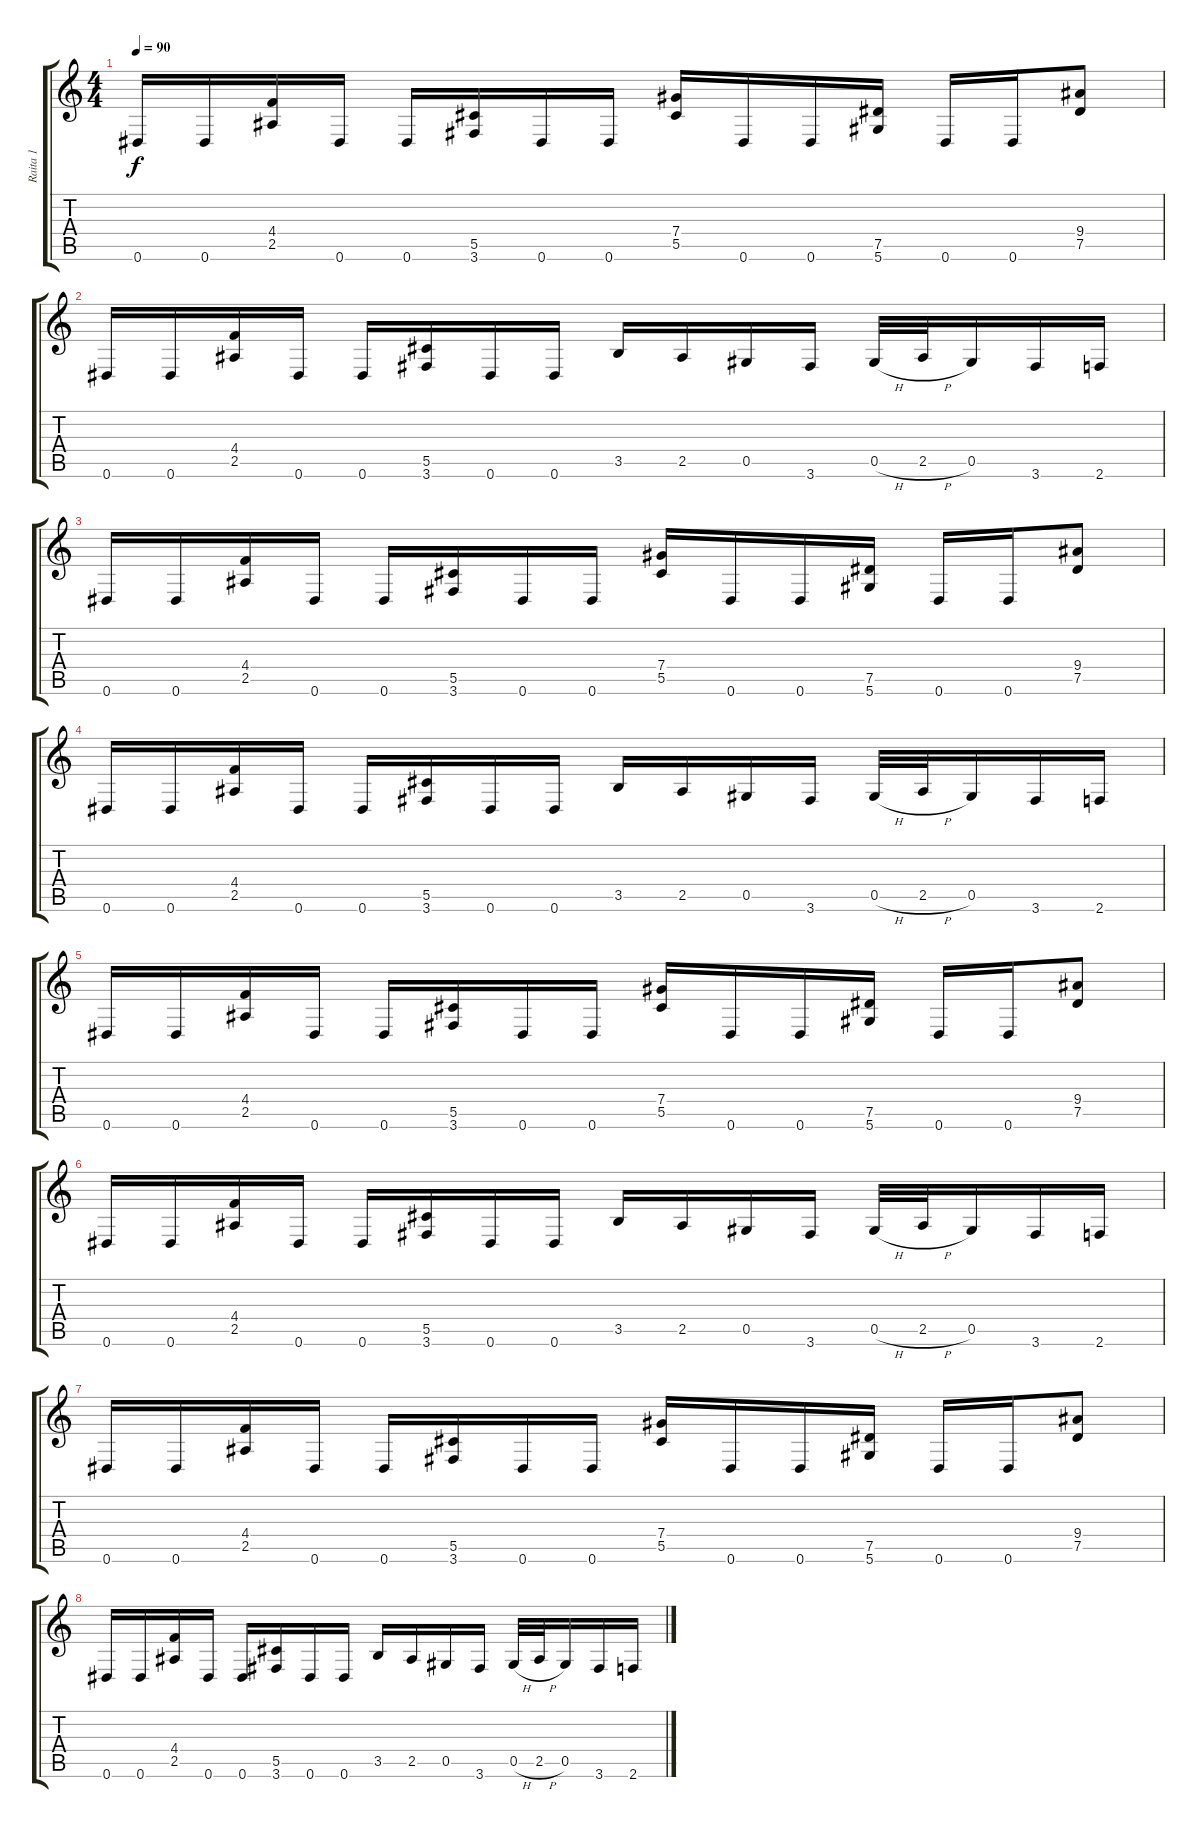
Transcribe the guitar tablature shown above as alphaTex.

\track ("Raita 1" "Raita 1") {instrument overdrivenguitar}
\staff {score tabs}
\tuning (Eb4 Bb3 Gb3 Db3 Ab2 Eb2) {hide}
\ts (4 4)
\tempo 90
\clef g2
\ks c
0.6.16{dy f instrument overdrivenguitar} 0.6.16 (4.4 2.5).16 0.6.16 0.6.16 (5.5 3.6).16 0.6.16 0.6.16 (7.4 5.5).16 0.6.16 0.6.16 (7.5 5.6).16 0.6.16 0.6.16 (9.4 7.5).8 |
0.6.16 0.6.16 (4.4 2.5).16 0.6.16 0.6.16 (5.5 3.6).16 0.6.16 0.6.16 3.5.16 2.5.16 0.5.16 3.6.16 0.5{h}.32 2.5{h}.32 0.5.16 3.6.16 2.6.16 |
0.6.16 0.6.16 (4.4 2.5).16 0.6.16 0.6.16 (5.5 3.6).16 0.6.16 0.6.16 (7.4 5.5).16 0.6.16 0.6.16 (7.5 5.6).16 0.6.16 0.6.16 (9.4 7.5).8 |
0.6.16 0.6.16 (4.4 2.5).16 0.6.16 0.6.16 (5.5 3.6).16 0.6.16 0.6.16 3.5.16 2.5.16 0.5.16 3.6.16 0.5{h}.32 2.5{h}.32 0.5.16 3.6.16 2.6.16 |
0.6.16 0.6.16 (4.4 2.5).16 0.6.16 0.6.16 (5.5 3.6).16 0.6.16 0.6.16 (7.4 5.5).16 0.6.16 0.6.16 (7.5 5.6).16 0.6.16 0.6.16 (9.4 7.5).8 |
0.6.16 0.6.16 (4.4 2.5).16 0.6.16 0.6.16 (5.5 3.6).16 0.6.16 0.6.16 3.5.16 2.5.16 0.5.16 3.6.16 0.5{h}.32 2.5{h}.32 0.5.16 3.6.16 2.6.16 |
0.6.16 0.6.16 (4.4 2.5).16 0.6.16 0.6.16 (5.5 3.6).16 0.6.16 0.6.16 (7.4 5.5).16 0.6.16 0.6.16 (7.5 5.6).16 0.6.16 0.6.16 (9.4 7.5).8 |
0.6.16 0.6.16 (4.4 2.5).16 0.6.16 0.6.16 (5.5 3.6).16 0.6.16 0.6.16 3.5.16 2.5.16 0.5.16 3.6.16 0.5{h}.32 2.5{h}.32 0.5.16 3.6.16 2.6.16
